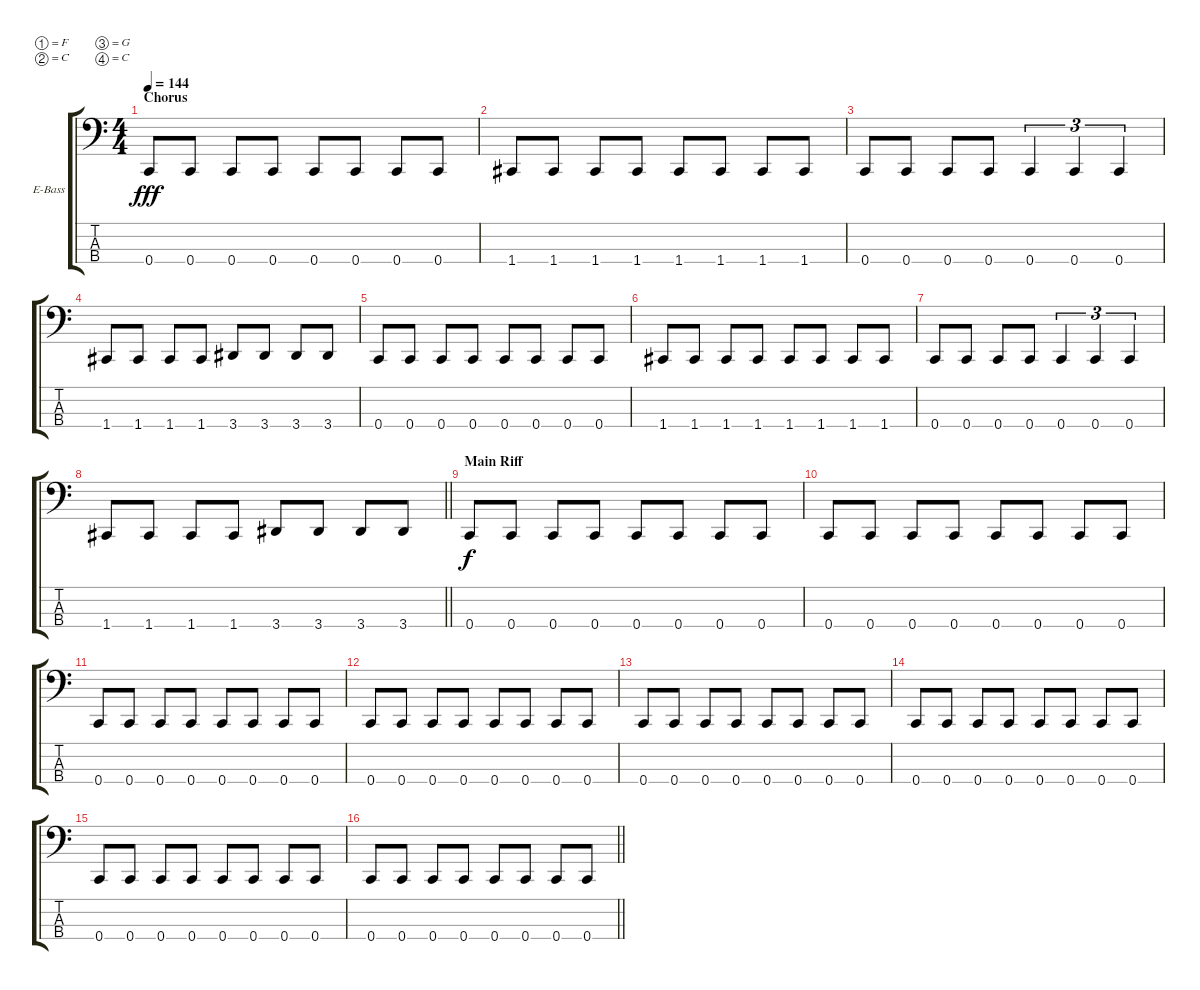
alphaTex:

\bracketExtendMode groupsimilarinstruments
\firstSystemTrackNameOrientation horizontal
\otherSystemsTrackNameOrientation horizontal
\track ("Olli" "E-Bass") {instrument electricbassfinger}
\staff {score tabs}
\tuning (F2 C2 G1 C1)
\ts (4 4)
\section ("" "Chorus")
\tempo 144
\clef f4
\ks c
0.4.8{dy fff} 0.4.8 0.4.8 0.4.8 0.4.8 0.4.8 0.4.8 0.4.8 |
1.4.8 1.4.8 1.4.8 1.4.8 1.4.8 1.4.8 1.4.8 1.4.8 |
0.4.8 0.4.8 0.4.8 0.4.8 0.4.4{tu (3 2)} 0.4.4{tu (3 2)} 0.4.4{tu (3 2)} |
1.4.8 1.4.8 1.4.8 1.4.8 3.4.8 3.4.8 3.4.8 3.4.8 |
0.4.8 0.4.8 0.4.8 0.4.8 0.4.8 0.4.8 0.4.8 0.4.8 |
1.4.8 1.4.8 1.4.8 1.4.8 1.4.8 1.4.8 1.4.8 1.4.8 |
0.4.8 0.4.8 0.4.8 0.4.8 0.4.4{tu (3 2)} 0.4.4{tu (3 2)} 0.4.4{tu (3 2)} |
\barLineRight lightlight
1.4.8 1.4.8 1.4.8 1.4.8 3.4.8 3.4.8 3.4.8 3.4.8 |
\section ("" "Main Riff")
0.4.8{dy f} 0.4.8 0.4.8 0.4.8 0.4.8 0.4.8 0.4.8 0.4.8 |
0.4.8 0.4.8 0.4.8 0.4.8 0.4.8 0.4.8 0.4.8 0.4.8 |
0.4.8 0.4.8 0.4.8 0.4.8 0.4.8 0.4.8 0.4.8 0.4.8 |
0.4.8 0.4.8 0.4.8 0.4.8 0.4.8 0.4.8 0.4.8 0.4.8 |
0.4.8 0.4.8 0.4.8 0.4.8 0.4.8 0.4.8 0.4.8 0.4.8 |
0.4.8 0.4.8 0.4.8 0.4.8 0.4.8 0.4.8 0.4.8 0.4.8 |
0.4.8 0.4.8 0.4.8 0.4.8 0.4.8 0.4.8 0.4.8 0.4.8 |
\barLineRight lightlight
0.4.8 0.4.8 0.4.8 0.4.8 0.4.8 0.4.8 0.4.8 0.4.8
